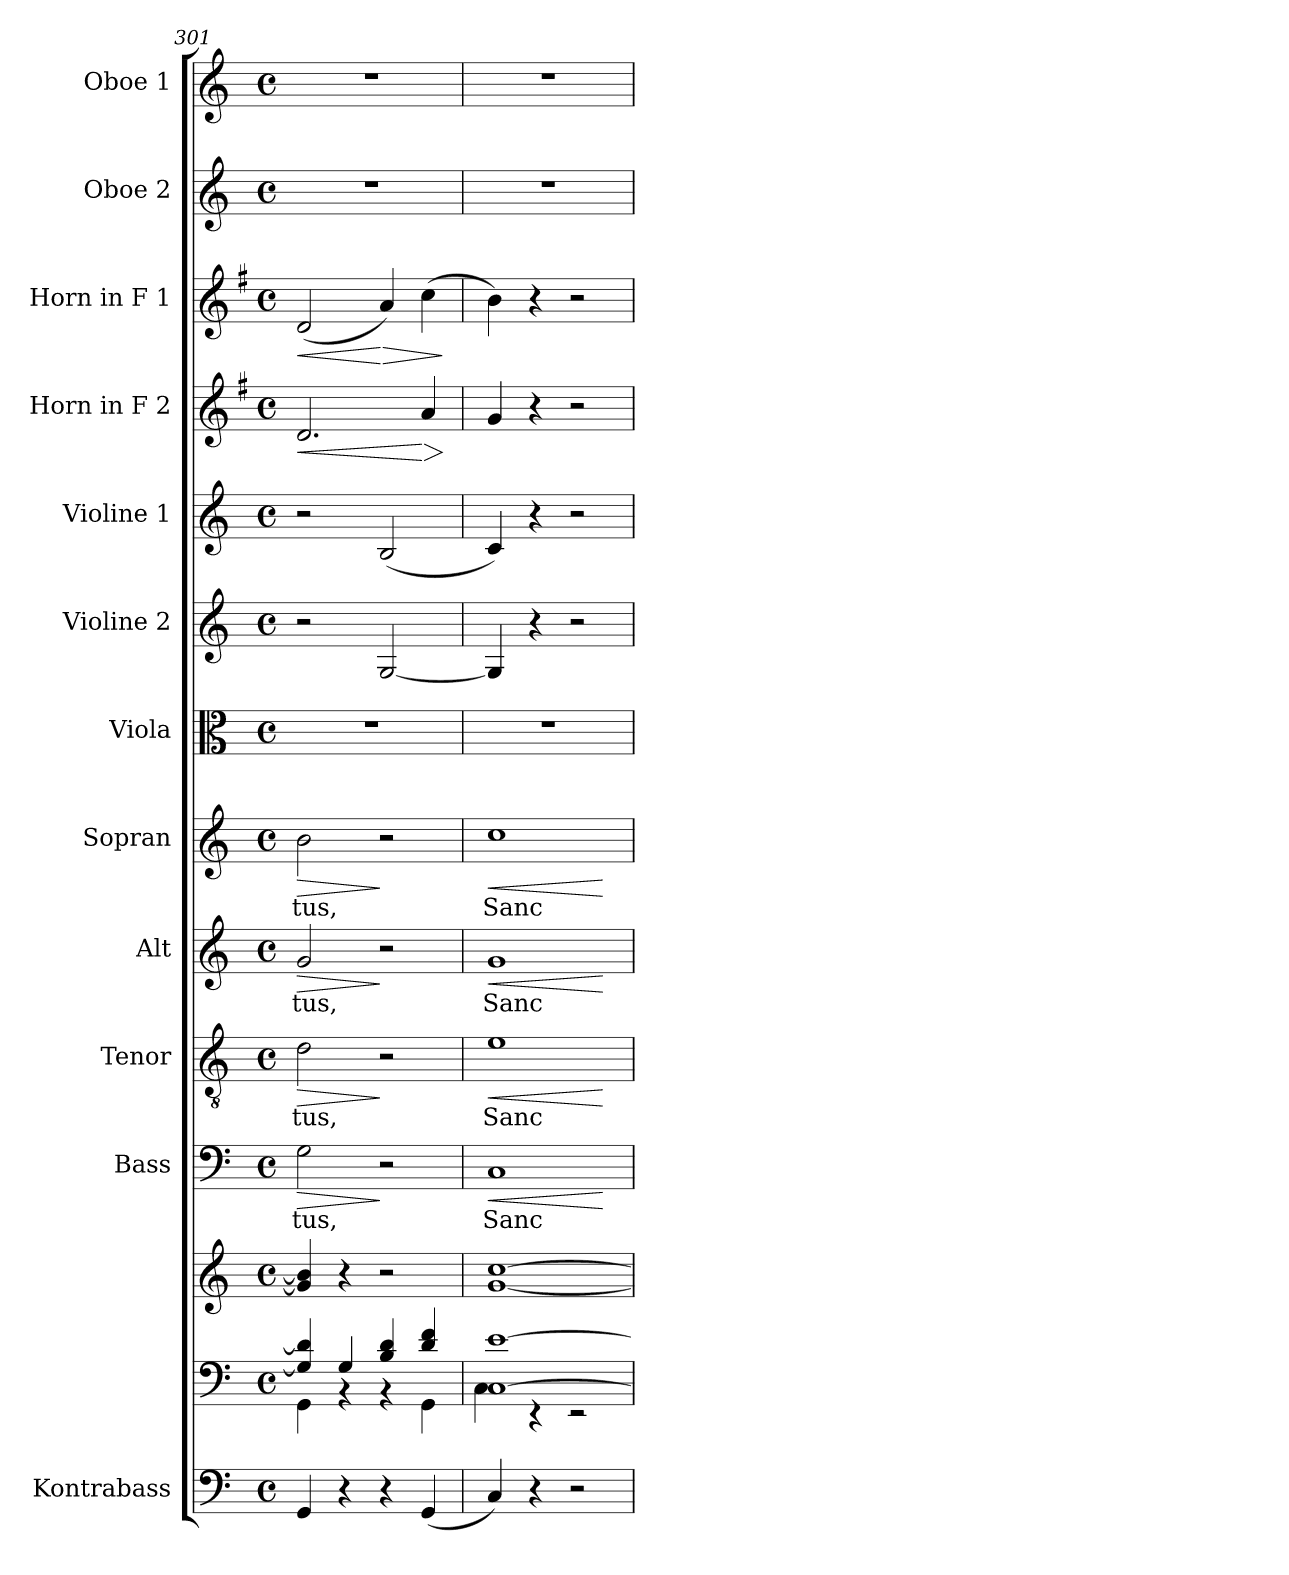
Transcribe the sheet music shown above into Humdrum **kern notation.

**kern	**kern	**kern	**kern	**text	**dynam	**kern	**text	**dynam	**kern	**text	**dynam	**kern	**text	**dynam	**kern	**kern	**kern	**kern	**dynam	**kern	**dynam	**kern	**kern
*part13	*part12	*part12	*part11	*part11	*part11	*part10	*part10	*part10	*part9	*part9	*part9	*part8	*part8	*part8	*part7	*part6	*part5	*part4	*part4	*part3	*part3	*part2	*part1
*staff14	*staff13	*staff12	*staff11	*staff11	*staff11	*staff10	*staff10	*staff10	*staff9	*staff9	*staff9	*staff8	*staff8	*staff8	*staff7	*staff6	*staff5	*staff4	*staff4	*staff3	*staff3	*staff2	*staff1
*I"Kontrabass	*	*	*I"Bass	*	*	*I"Tenor	*	*	*I"Alt	*	*	*I"Sopran	*	*	*I"Viola	*I"Violine 2	*I"Violine 1	*I"Horn in F 2	*	*I"Horn in F 1	*	*I"Oboe 2	*I"Oboe 1
*I'Kb.	*	*	*I'B.	*	*	*I'T.	*	*	*I'A.	*	*	*I'S.	*	*	*I'Vla.	*I'Vl. 2	*I'Vl. 1	*	*	*	*	*I'Ob. 2	*I'Ob. 1
*clefF4	*clefF4	*clefG2	*clefF4	*	*	*clefGv2	*	*	*clefG2	*	*	*clefG2	*	*	*clefC3	*clefG2	*clefG2	*clefG2	*	*clefG2	*	*clefG2	*clefG2
*ITrd7c12	*	*	*	*	*	*	*	*	*	*	*	*	*	*	*	*	*	*ITrd4c7	*	*ITrd4c7	*	*	*
*k[]	*k[]	*k[]	*k[]	*	*	*k[]	*	*	*k[]	*	*	*k[]	*	*	*k[]	*k[]	*k[]	*k[]	*	*k[]	*	*k[]	*k[]
*C:	*C:	*C:	*C:	*	*	*C:	*	*	*C:	*	*	*C:	*	*	*C:	*C:	*C:	*C:	*	*C:	*	*C:	*C:
*M4/4	*M4/4	*M4/4	*M4/4	*	*	*M4/4	*	*	*M4/4	*	*	*M4/4	*	*	*M4/4	*M4/4	*M4/4	*M4/4	*	*M4/4	*	*M4/4	*M4/4
*met(c)	*met(c)	*met(c)	*met(c)	*	*	*met(c)	*	*	*met(c)	*	*	*met(c)	*	*	*met(c)	*met(c)	*met(c)	*met(c)	*	*met(c)	*	*met(c)	*met(c)
=301	=301	=301	=301	=301	=301	=301	=301	=301	=301	=301	=301	=301	=301	=301	=301	=301	=301	=301	=301	=301	=301	=301	=301
*	*^	*	*	*	*	*	*	*	*	*	*	*	*	*	*	*	*	*	*	*	*	*	*
!	!	!	!	!	!LO:LY:b	!LO:HP:b	!	!LO:LY:b	!LO:HP:b	!	!LO:LY:b	!LO:HP:b	!	!LO:LY:b	!LO:HP:b	!	!	!	!	!LO:HP:b	!	!LO:HP:b	!	!
4GGG/	4G/] 4d/]	4GG\	4g/] 4b/]	2G\	-tus,	>	2d\	-tus,	>	2g/	-tus,	>	2b\	-tus,	>	1r	2r	2r	2.G/	<	(2G/	<	1r	1r
4r	4G/	4rBB	4r	.	.	.	.	.	.	.	.	.	.	.	.	.	.	.	.	.	.	.	.	.
!	!	!	!	!	!	!	!	!	!	!	!	!	!	!	!	!	!	!	!	!	!	!LO:HP:n=1:b	!	!
4r	4B/ 4d/	4rBB	2r	2r	.	]	2r	.	]	2r	.	]	2r	.	]	.	[2G/	(<2B/	.	.	4d/)	[ >	.	.
!	!	!	!	!	!	!	!	!	!	!	!	!	!	!	!	!	!	!	!	!LO:HP:n=1:b	!	!	!	!
(<4GGG/	4d/ 4f/	4GG\	.	.	.	.	.	.	.	.	.	.	.	.	.	.	.	.	4d/	[ >	(>4f\	.	.	.
*	*v	*v	*	*	*	*	*	*	*	*	*	*	*	*	*	*	*	*	*	*	*	*	*	*
.	.	.	.	.	.	.	.	.	.	.	.	.	.	.	.	.	.	.	]	.	]	.	.
=302	=302	=302	=302	=302	=302	=302	=302	=302	=302	=302	=302	=302	=302	=302	=302	=302	=302	=302	=302	=302	=302	=302	=302
*	*^	*	*	*	*	*	*	*	*	*	*	*	*	*	*	*	*	*	*	*	*	*	*
!	!	!	!	!	!LO:LY:b	!LO:HP:b	!	!LO:LY:b	!LO:HP:b	!	!LO:LY:b	!LO:HP:b	!	!LO:LY:b	!LO:HP:b	!	!	!	!	!	!	!	!	!
4CC/)	[>1C [>1e	4C\	[1g [1cc	1C	Sanc-	<	1e	Sanc-	<	1g	Sanc-	<	1cc	Sanc-	<	1r	4G/]	4c/)	4c/	.	4e\)	.	1r	1r
4r	.	4rEE	.	.	.	.	.	.	.	.	.	.	.	.	.	.	4r	4r	4r	.	4r	.	.	.
2r	.	2rEE	.	.	.	.	.	.	.	.	.	.	.	.	.	.	2r	2r	2r	.	2r	.	.	.
*	*v	*v	*	*	*	*	*	*	*	*	*	*	*	*	*	*	*	*	*	*	*	*	*	*
.	.	.	.	.	[	.	.	[	.	.	[	.	.	[	.	.	.	.	.	.	.	.	.
=	=	=	=	=	=	=	=	=	=	=	=	=	=	=	=	=	=	=	=	=	=	=	=
*-	*-	*-	*-	*-	*-	*-	*-	*-	*-	*-	*-	*-	*-	*-	*-	*-	*-	*-	*-	*-	*-	*-	*-
